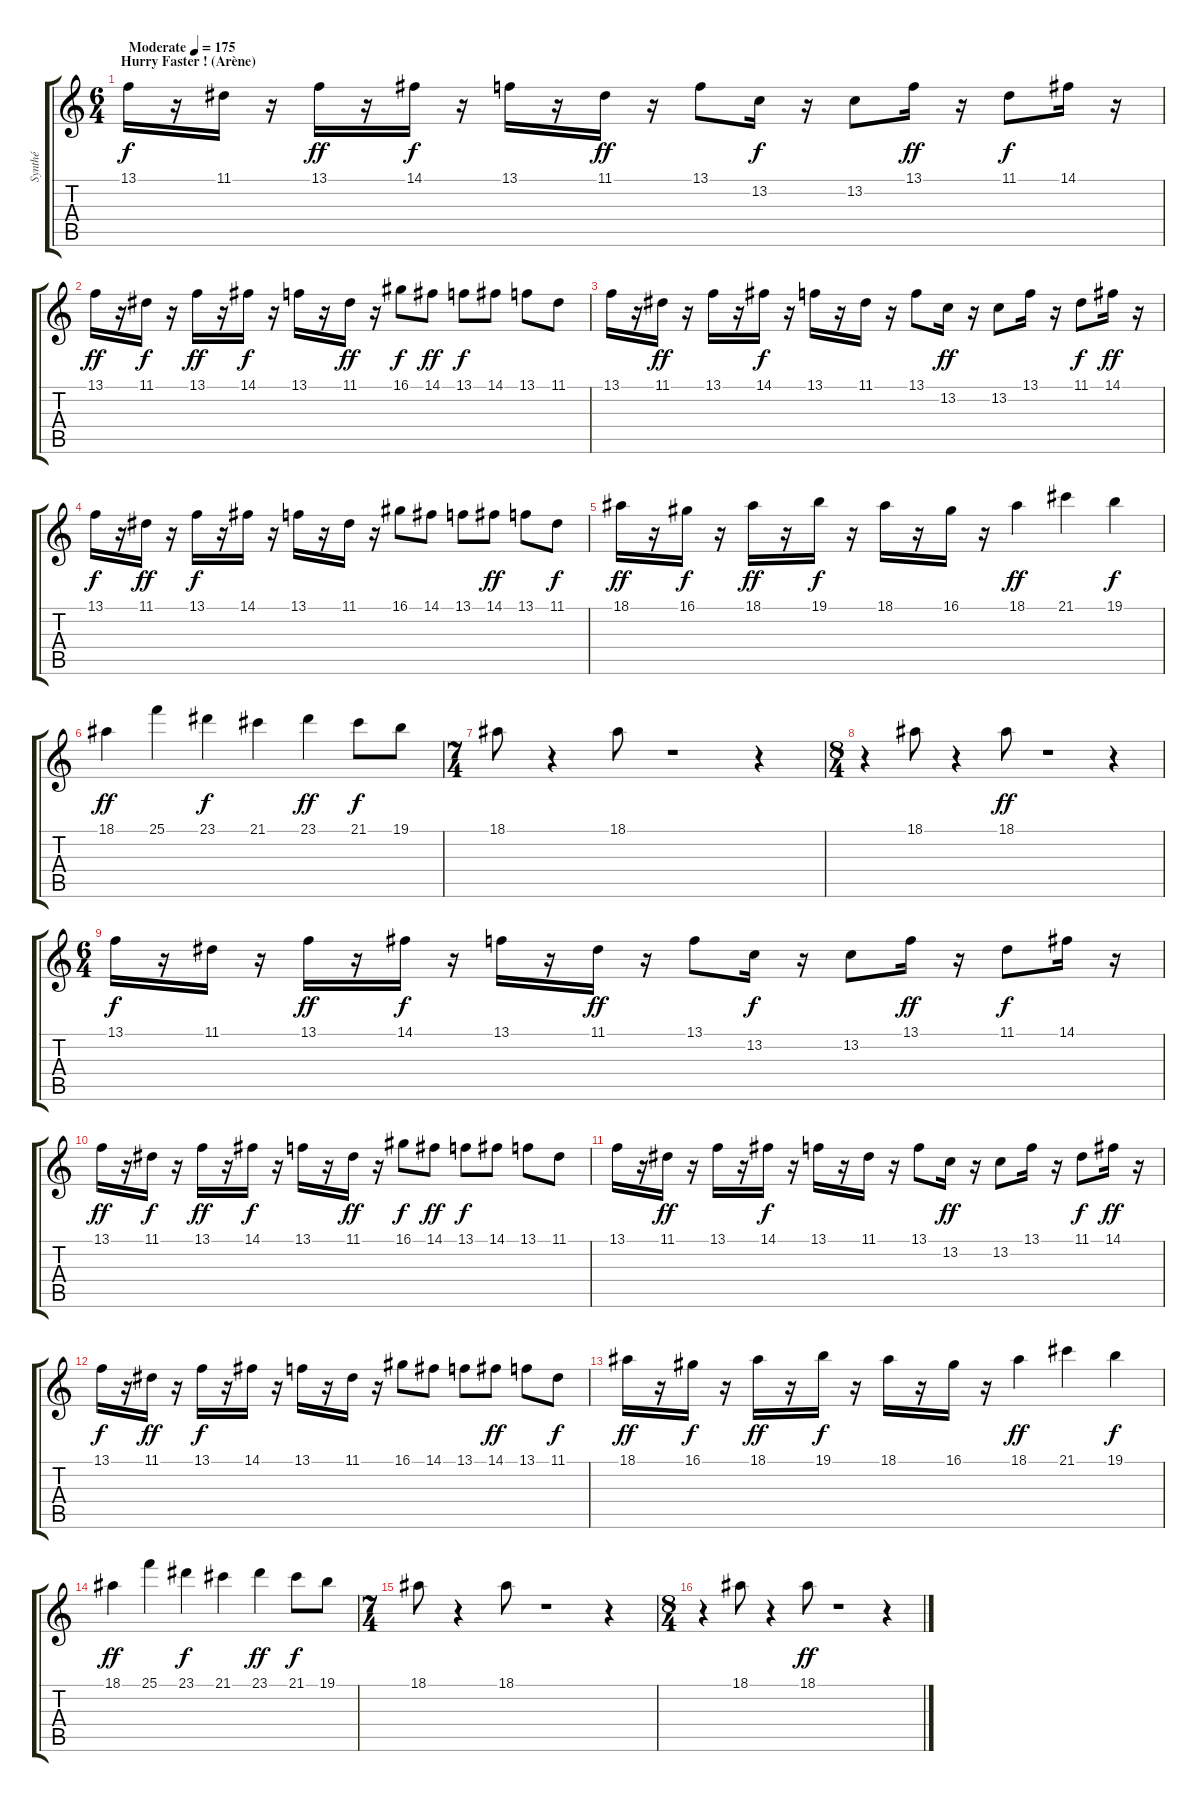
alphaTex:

\track ("Synthé" "Synthé") {instrument lead2sawtooth}
\staff {score tabs}
\tuning (E4 B3 G3 D3 A2 E2) {hide}
\ts (6 4)
\section ("" "Hurry Faster ! (Arène) ")
\tempo (175 "Moderate")
\clef g2
\ks c
13.1.16{dy f instrument lead2sawtooth} r.16 11.1.16 r.16 13.1.16{dy ff} r.16 14.1.16{dy f} r.16 13.1.16 r.16 11.1.16{dy ff} r.16 13.1.8 13.2.16{dy f} r.16 13.2.8 13.1.16{dy ff} r.16 11.1.8{dy f} 14.1.16 r.16 |
13.1.16{dy ff} r.16 11.1.16{dy f} r.16 13.1.16{dy ff} r.16 14.1.16{dy f} r.16 13.1.16 r.16 11.1.16{dy ff} r.16 16.1.8{dy f} 14.1.8{dy ff} 13.1.8{dy f} 14.1.8 13.1.8 11.1.8 |
13.1.16 r.16 11.1.16{dy ff} r.16 13.1.16 r.16 14.1.16{dy f} r.16 13.1.16 r.16 11.1.16 r.16 13.1.8 13.2.16{dy ff} r.16 13.2.8 13.1.16 r.16 11.1.8{dy f} 14.1.16{dy ff} r.16 |
13.1.16{dy f} r.16 11.1.16{dy ff} r.16 13.1.16{dy f} r.16 14.1.16 r.16 13.1.16 r.16 11.1.16 r.16 16.1.8 14.1.8 13.1.8 14.1.8{dy ff} 13.1.8 11.1.8{dy f} |
18.1.16{dy ff} r.16 16.1.16{dy f} r.16 18.1.16{dy ff} r.16 19.1.16{dy f} r.16 18.1.16 r.16 16.1.16 r.16 18.1.4{dy ff} 21.1.4 19.1.4{dy f} |
18.1.4{dy ff} 25.1.4 23.1.4{dy f} 21.1.4 23.1.4{dy ff} 21.1.8{dy f} 19.1.8 |
\ts (7 4)
18.1.8 r.4 18.1.8 r.1 r.4 |
\ts (8 4)
r.4 18.1.8 r.4 18.1.8{dy ff} r.1 r.4 |
\ts (6 4)
13.1.16{dy f} r.16 11.1.16 r.16 13.1.16{dy ff} r.16 14.1.16{dy f} r.16 13.1.16 r.16 11.1.16{dy ff} r.16 13.1.8 13.2.16{dy f} r.16 13.2.8 13.1.16{dy ff} r.16 11.1.8{dy f} 14.1.16 r.16 |
13.1.16{dy ff} r.16 11.1.16{dy f} r.16 13.1.16{dy ff} r.16 14.1.16{dy f} r.16 13.1.16 r.16 11.1.16{dy ff} r.16 16.1.8{dy f} 14.1.8{dy ff} 13.1.8{dy f} 14.1.8 13.1.8 11.1.8 |
13.1.16 r.16 11.1.16{dy ff} r.16 13.1.16 r.16 14.1.16{dy f} r.16 13.1.16 r.16 11.1.16 r.16 13.1.8 13.2.16{dy ff} r.16 13.2.8 13.1.16 r.16 11.1.8{dy f} 14.1.16{dy ff} r.16 |
13.1.16{dy f} r.16 11.1.16{dy ff} r.16 13.1.16{dy f} r.16 14.1.16 r.16 13.1.16 r.16 11.1.16 r.16 16.1.8 14.1.8 13.1.8 14.1.8{dy ff} 13.1.8 11.1.8{dy f} |
18.1.16{dy ff} r.16 16.1.16{dy f} r.16 18.1.16{dy ff} r.16 19.1.16{dy f} r.16 18.1.16 r.16 16.1.16 r.16 18.1.4{dy ff} 21.1.4 19.1.4{dy f} |
18.1.4{dy ff} 25.1.4 23.1.4{dy f} 21.1.4 23.1.4{dy ff} 21.1.8{dy f} 19.1.8 |
\ts (7 4)
18.1.8 r.4 18.1.8 r.1 r.4 |
\ts (8 4)
r.4 18.1.8 r.4 18.1.8{dy ff} r.1 r.4
